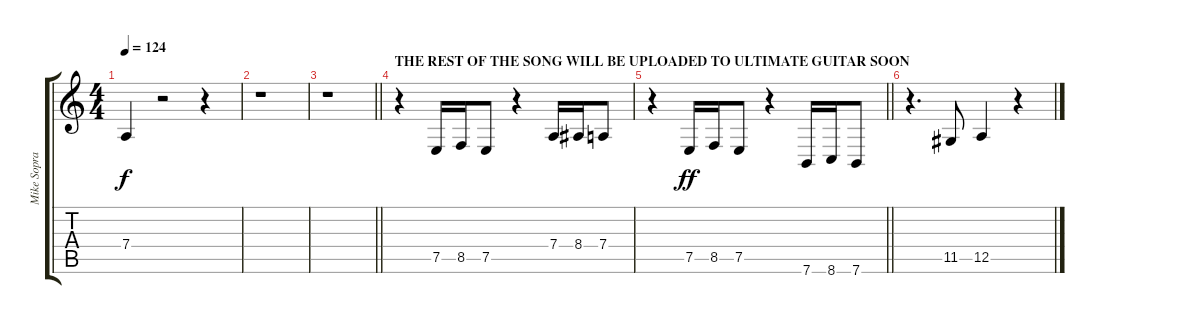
\track ("Mike Soprano" "Mike Sopra") {instrument trombone}
\staff {score tabs}
\tuning (E4 B3 G3 D3 A2 E2) {hide}
\ts (4 4)
\tempo 124
\clef g2
\ks c
7.4.4{dy f} r.2 r.4 |
r.1 |
\barLineRight lightlight
r.1 |
\section ("" "THE REST OF THE SONG WILL BE UPLOADED TO ULTIMATE GUITAR SOON")
r.4{volume 14} 7.5.16 8.5.16 7.5.8 r.4 7.4.16 8.4.16 7.4.8 |
\barLineRight lightlight
r.4 7.5.16{dy ff} 8.5.16 7.5.8 r.4 7.6.16 8.6.16 7.6.8 |
\section ("" "")
r.4{d} 11.5.8 12.5.4 r.4
